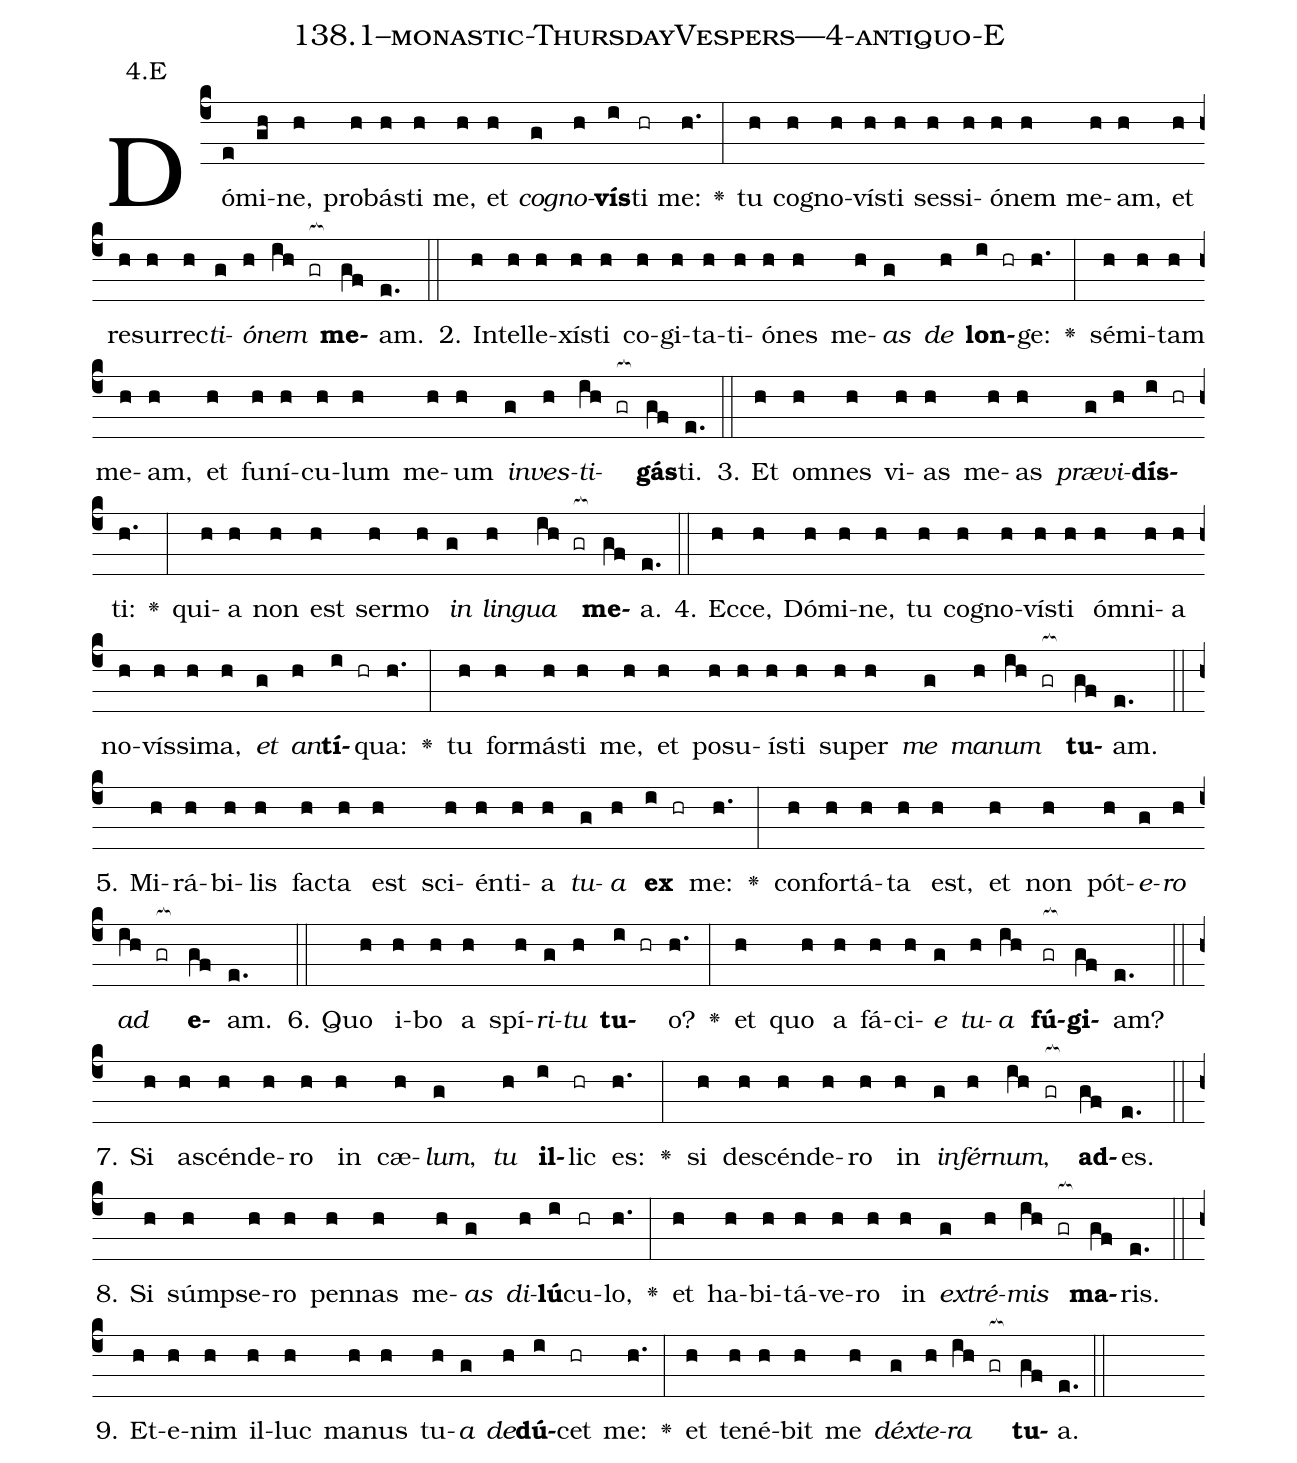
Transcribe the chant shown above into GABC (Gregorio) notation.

name: 138.1--monastic-ThursdayVespers---4-antiquo-E;
annotation: 4.E;
%%
(c4)Dó(e)mi(gh)ne,(h) pro(h)bás(h)ti(h) me,(h) et(h) <i>co</i>(g)<i>gno</i>(h)<b>vís</b>(i)ti(hr) me:(h.) <v>\greheightstar</v>(:) tu(h) co(h)gno(h)vís(h)ti(h) ses(h)si(h)ó(h)nem(h) me(h)am,(h) et(h) re(h)sur(h)rec(h)<i>ti</i>(g)<i>ó</i>(h)<i>nem</i>(ih gr[ocb:1{]) <b>me</b>(gf[ocb:0}])am.(e.) (::)
2. In(h)tel(h)le(h)xís(h)ti(h) co(h)gi(h)ta(h)ti(h)ó(h)nes(h) me(h)<i>as</i>(g) <i>de</i>(h) <b>lon</b>(i hr)ge:(h.) <v>\greheightstar</v>(:) sé(h)mi(h)tam(h) me(h)am,(h) et(h) fu(h)ní(h)cu(h)lum(h) me(h)um(h) <i>in</i>(g)<i>ves</i>(h)<i>ti</i>(ih gr[ocb:1{])<b>gás</b>(gf[ocb:0}])ti.(e.) (::)
3. Et(h) om(h)nes(h) vi(h)as(h) me(h)as(h) <i>præ</i>(g)<i>vi</i>(h)<b>dís</b>(i hr)ti:(h.) <v>\greheightstar</v>(:) qui(h)a(h) non(h) est(h) ser(h)mo(h) <i>in</i>(g) <i>lin</i>(h)<i>gua</i>(ih gr[ocb:1{]) <b>me</b>(gf[ocb:0}])a.(e.) (::)
4. Ec(h)ce,(h) Dó(h)mi(h)ne,(h) tu(h) co(h)gno(h)vís(h)ti(h) óm(h)ni(h)a(h) no(h)vís(h)si(h)ma,(h) <i>et</i>(g) <i>an</i>(h)<b>tí</b>(i hr)qua:(h.) <v>\greheightstar</v>(:) tu(h) for(h)más(h)ti(h) me,(h) et(h) po(h)su(h)ís(h)ti(h) su(h)per(h) <i>me</i>(g) <i>ma</i>(h)<i>num</i>(ih gr[ocb:1{]) <b>tu</b>(gf[ocb:0}])am.(e.) (::)
5. Mi(h)rá(h)bi(h)lis(h) fac(h)ta(h) est(h) sci(h)én(h)ti(h)a(h) <i>tu</i>(g)<i>a</i>(h) <b>ex</b>(i hr) me:(h.) <v>\greheightstar</v>(:) con(h)for(h)tá(h)ta(h) est,(h) et(h) non(h) pót(h)<i>e</i>(g)<i>ro</i>(h) <i>ad</i>(ih gr[ocb:1{]) <b>e</b>(gf[ocb:0}])am.(e.) (::)
6. Quo(h) i(h)bo(h) a(h) spí(h)<i>ri</i>(g)<i>tu</i>(h) <b>tu</b>(i hr)o?(h.) <v>\greheightstar</v>(:) et(h) quo(h) a(h) fá(h)ci(h)<i>e</i>(g) <i>tu</i>(h)<i>a</i>(ih) <b>fú</b>(gr[ocb:1{])<b>gi</b>(gf[ocb:0}])am?(e.) (::)
7. Si(h) a(h)scén(h)de(h)ro(h) in(h) cæ(h)<i>lum</i>,(g) <i>tu</i>(h) <b>il</b>(i)lic(hr) es:(h.) <v>\greheightstar</v>(:) si(h) de(h)scén(h)de(h)ro(h) in(h) <i>in</i>(g)<i>fér</i>(h)<i>num</i>,(ih gr[ocb:1{]) <b>ad</b>(gf[ocb:0}])es.(e.) (::)
8. Si(h) súmp(h)se(h)ro(h) pen(h)nas(h) me(h)<i>as</i>(g) <i>di</i>(h)<b>lú</b>(i)cu(hr)lo,(h.) <v>\greheightstar</v>(:) et(h) ha(h)bi(h)tá(h)ve(h)ro(h) in(h) <i>ex</i>(g)<i>tré</i>(h)<i>mis</i>(ih gr[ocb:1{]) <b>ma</b>(gf[ocb:0}])ris.(e.) (::)
9. Et(h)e(h)nim(h) il(h)luc(h) ma(h)nus(h) tu(h)<i>a</i>(g) <i>de</i>(h)<b>dú</b>(i)cet(hr) me:(h.) <v>\greheightstar</v>(:) et(h) te(h)né(h)bit(h) me(h) <i>déx</i>(g)<i>te</i>(h)<i>ra</i>(ih gr[ocb:1{]) <b>tu</b>(gf[ocb:0}])a.(e.) (::)
